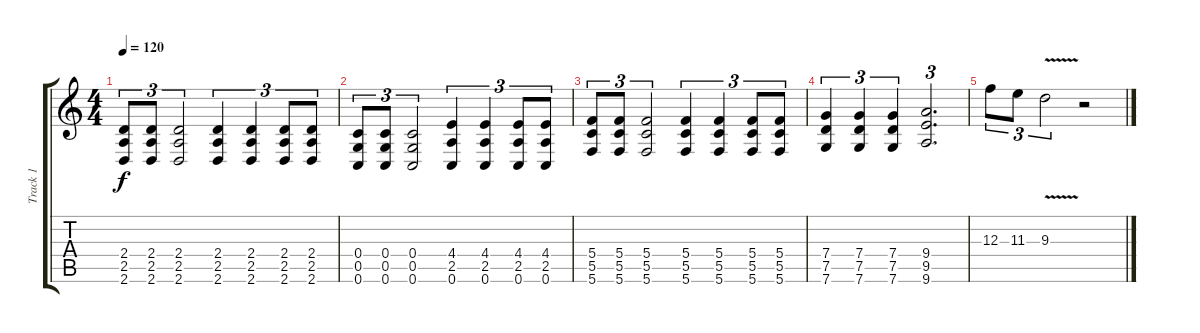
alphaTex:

\track ("Track 1" "Track 1") {instrument distortionguitar}
\staff {score tabs}
\tuning (D4 A3 F3 C3 G2 C2) {hide}
\ts (4 4)
\tempo 120
\clef g2
\ks c
(2.4 2.5 2.6).8{tu (3 2) dy f} (2.4 2.5 2.6).8{tu (3 2)} (2.4 2.5 2.6).2{tu (3 2)} (2.4 2.5 2.6).4{tu (3 2)} (2.4 2.5 2.6).4{tu (3 2)} (2.4 2.5 2.6).8{tu (3 2)} (2.4 2.5 2.6).8{tu (3 2)} |
(0.4 0.5 0.6).8{tu (3 2)} (0.4 0.5 0.6).8{tu (3 2)} (0.4 0.5 0.6).2{tu (3 2)} (4.4 2.5 0.6).4{tu (3 2)} (4.4 2.5 0.6).4{tu (3 2)} (4.4 2.5 0.6).8{tu (3 2)} (4.4 2.5 0.6).8{tu (3 2)} |
(5.4 5.5 5.6).8{tu (3 2)} (5.4 5.5 5.6).8{tu (3 2)} (5.4 5.5 5.6).2{tu (3 2)} (5.4 5.5 5.6).4{tu (3 2)} (5.4 5.5 5.6).4{tu (3 2)} (5.4 5.5 5.6).8{tu (3 2)} (5.4 5.5 5.6).8{tu (3 2)} |
(7.4 7.5 7.6).4{tu (3 2)} (7.4 7.5 7.6).4{tu (3 2)} (7.4 7.5 7.6).4{tu (3 2)} (9.4 9.5 9.6).2{d tu (3 2)} |
12.3.8{tu (3 2)} 11.3.8{tu (3 2)} 9.3{v}.2{tu (3 2)} r.2
